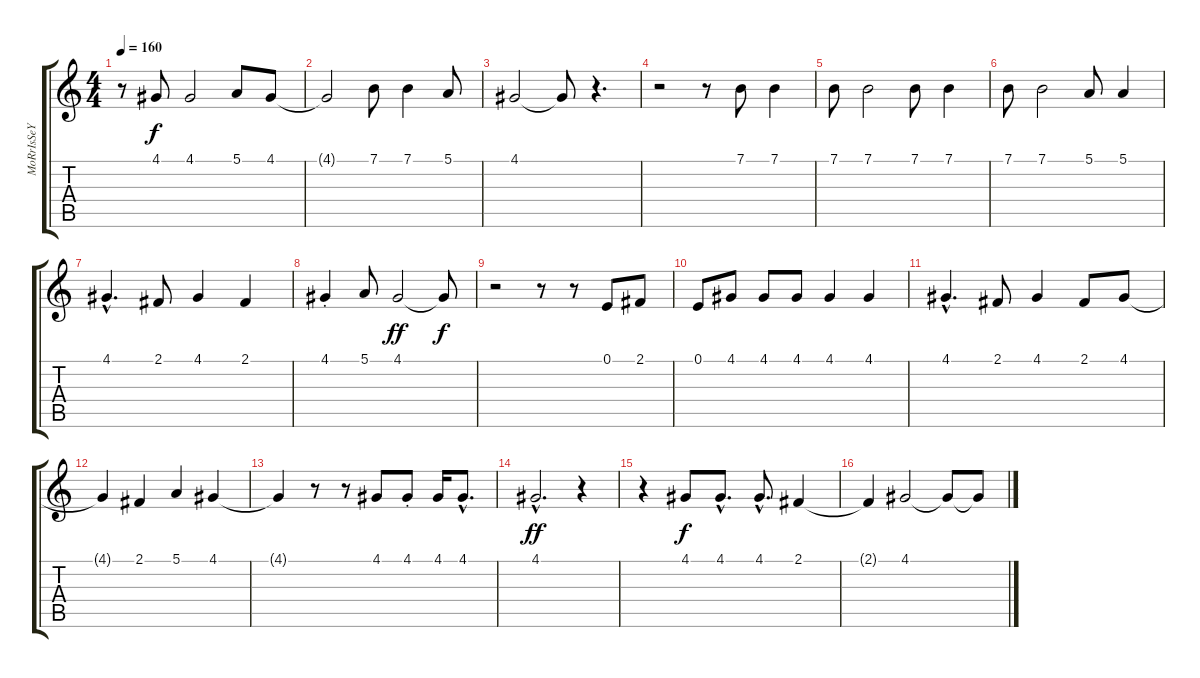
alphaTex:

\track ("MoRrIsSeY" "MoRrIsSeY") {instrument flute}
\staff {score tabs}
\tuning (E4 B3 G3 D3 A2 E2) {hide}
\ts (4 4)
\tempo 160
\clef g2
\ks c
r.8{dy f} 4.1.8 4.1.2 5.1.8 4.1.8 |
4.1{t}.2 7.1.8 7.1.4 5.1.8 |
4.1.2 4.1{t}.8 r.4{d} |
r.2 r.8 7.1.8 7.1.4 |
7.1.8 7.1.2 7.1.8 7.1.4 |
7.1.8 7.1.2 5.1.8 5.1.4 |
4.1{hac}.4{d} 2.1.8 4.1.4 2.1.4 |
4.1{st}.4 5.1.8 4.1.2{dy ff} 4.1{t}.8{dy f} |
r.2 r.8 r.8 0.1.8 2.1.8 |
0.1.8 4.1.8 4.1.8 4.1.8 4.1.4 4.1.4 |
4.1{hac}.4{d} 2.1.8 4.1.4 2.1.8 4.1.8 |
4.1{t}.4 2.1.4 5.1.4 4.1.4 |
4.1{t}.4 r.8 r.8 4.1.8 4.1{st}.8 4.1.16 4.1{hac}.8{d} |
4.1{hac}.2{d dy ff} r.4 |
r.4 4.1.8{dy f} 4.1{hac}.8{d} 4.1{hac}.8{d} 2.1.4 |
2.1{t}.4 4.1.2 4.1{t}.8 4.1{t}.8
